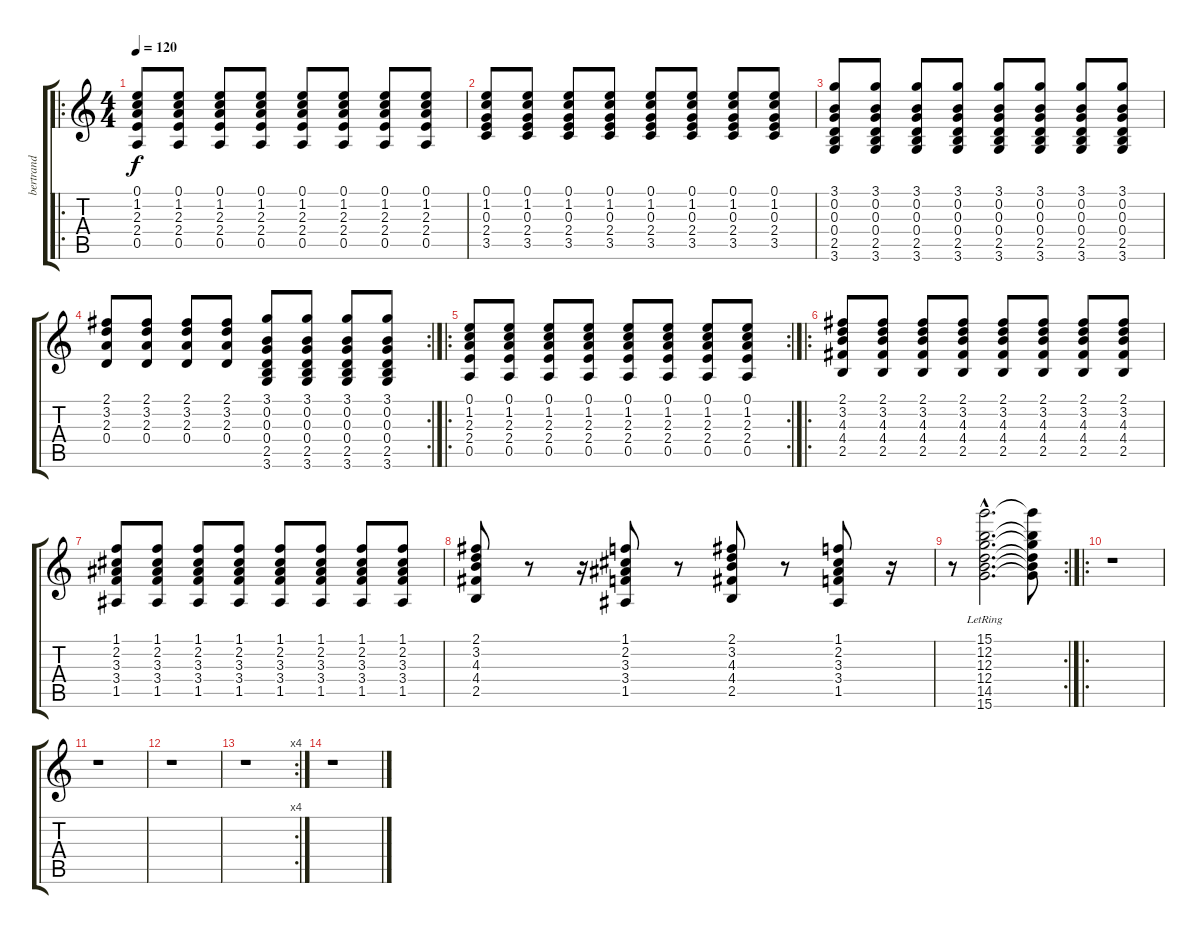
\track ("bertrand " "bertrand ") {instrument acousticguitarnylon}
\staff {score tabs}
\tuning (E4 B3 G3 D3 A2 E2) {hide}
\ro
\ts (4 4)
\tempo 120
\clef g2
\ks c
(0.1 1.2 2.3 2.4 0.5).8{dy f} (0.1 1.2 2.3 2.4 0.5).8 (0.1 1.2 2.3 2.4 0.5).8 (0.1 1.2 2.3 2.4 0.5).8 (0.1 1.2 2.3 2.4 0.5).8 (0.1 1.2 2.3 2.4 0.5).8 (0.1 1.2 2.3 2.4 0.5).8 (0.1 1.2 2.3 2.4 0.5).8 |
(0.1 1.2 0.3 2.4 3.5).8 (0.1 1.2 0.3 2.4 3.5).8 (0.1 1.2 0.3 2.4 3.5).8 (0.1 1.2 0.3 2.4 3.5).8 (0.1 1.2 0.3 2.4 3.5).8 (0.1 1.2 0.3 2.4 3.5).8 (0.1 1.2 0.3 2.4 3.5).8 (0.1 1.2 0.3 2.4 3.5).8 |
(3.1 0.2 0.3 0.4 2.5 3.6).8 (3.1 0.2 0.3 0.4 2.5 3.6).8 (3.1 0.2 0.3 0.4 2.5 3.6).8 (3.1 0.2 0.3 0.4 2.5 3.6).8 (3.1 0.2 0.3 0.4 2.5 3.6).8 (3.1 0.2 0.3 0.4 2.5 3.6).8 (3.1 0.2 0.3 0.4 2.5 3.6).8 (3.1 0.2 0.3 0.4 2.5 3.6).8 |
\rc 2
(2.1 3.2 2.3 0.4).8 (2.1 3.2 2.3 0.4).8 (2.1 3.2 2.3 0.4).8 (2.1 3.2 2.3 0.4).8 (3.1 0.2 0.3 0.4 2.5 3.6).8 (3.1 0.2 0.3 0.4 2.5 3.6).8 (3.1 0.2 0.3 0.4 2.5 3.6).8 (3.1 0.2 0.3 0.4 2.5 3.6).8 |
\ro
\rc 2
(0.1 1.2 2.3 2.4 0.5).8 (0.1 1.2 2.3 2.4 0.5).8 (0.1 1.2 2.3 2.4 0.5).8 (0.1 1.2 2.3 2.4 0.5).8 (0.1 1.2 2.3 2.4 0.5).8 (0.1 1.2 2.3 2.4 0.5).8 (0.1 1.2 2.3 2.4 0.5).8 (0.1 1.2 2.3 2.4 0.5).8 |
\ro
(2.1 3.2 4.3 4.4 2.5).8 (2.1 3.2 4.3 4.4 2.5).8 (2.1 3.2 4.3 4.4 2.5).8 (2.1 3.2 4.3 4.4 2.5).8 (2.1 3.2 4.3 4.4 2.5).8 (2.1 3.2 4.3 4.4 2.5).8 (2.1 3.2 4.3 4.4 2.5).8 (2.1 3.2 4.3 4.4 2.5).8 |
(1.1 2.2 3.3 3.4 1.5).8 (1.1 2.2 3.3 3.4 1.5).8 (1.1 2.2 3.3 3.4 1.5).8 (1.1 2.2 3.3 3.4 1.5).8 (1.1 2.2 3.3 3.4 1.5).8 (1.1 2.2 3.3 3.4 1.5).8 (1.1 2.2 3.3 3.4 1.5).8 (1.1 2.2 3.3 3.4 1.5).8 |
(2.1 3.2 4.3 4.4 2.5).8 r.8 r.16 (1.1 2.2 3.3 3.4 1.5).8 r.8 (2.1 3.2 4.3 4.4 2.5).8 r.8 (1.1 2.2 3.3 3.4 1.5).8 r.16 |
\rc 2
r.8 (15.1{hac lr} 12.2{hac lr} 12.3{hac lr} 12.4{hac lr} 14.5{hac lr} 15.6{hac lr}).2{d} (15.1{t} 12.2{t} 12.3{t} 12.4{t} 14.5{t} 15.6{t}).8 |
\ro
r.1 |
r.1 |
r.1 |
\rc 4
r.1 |
r.1
